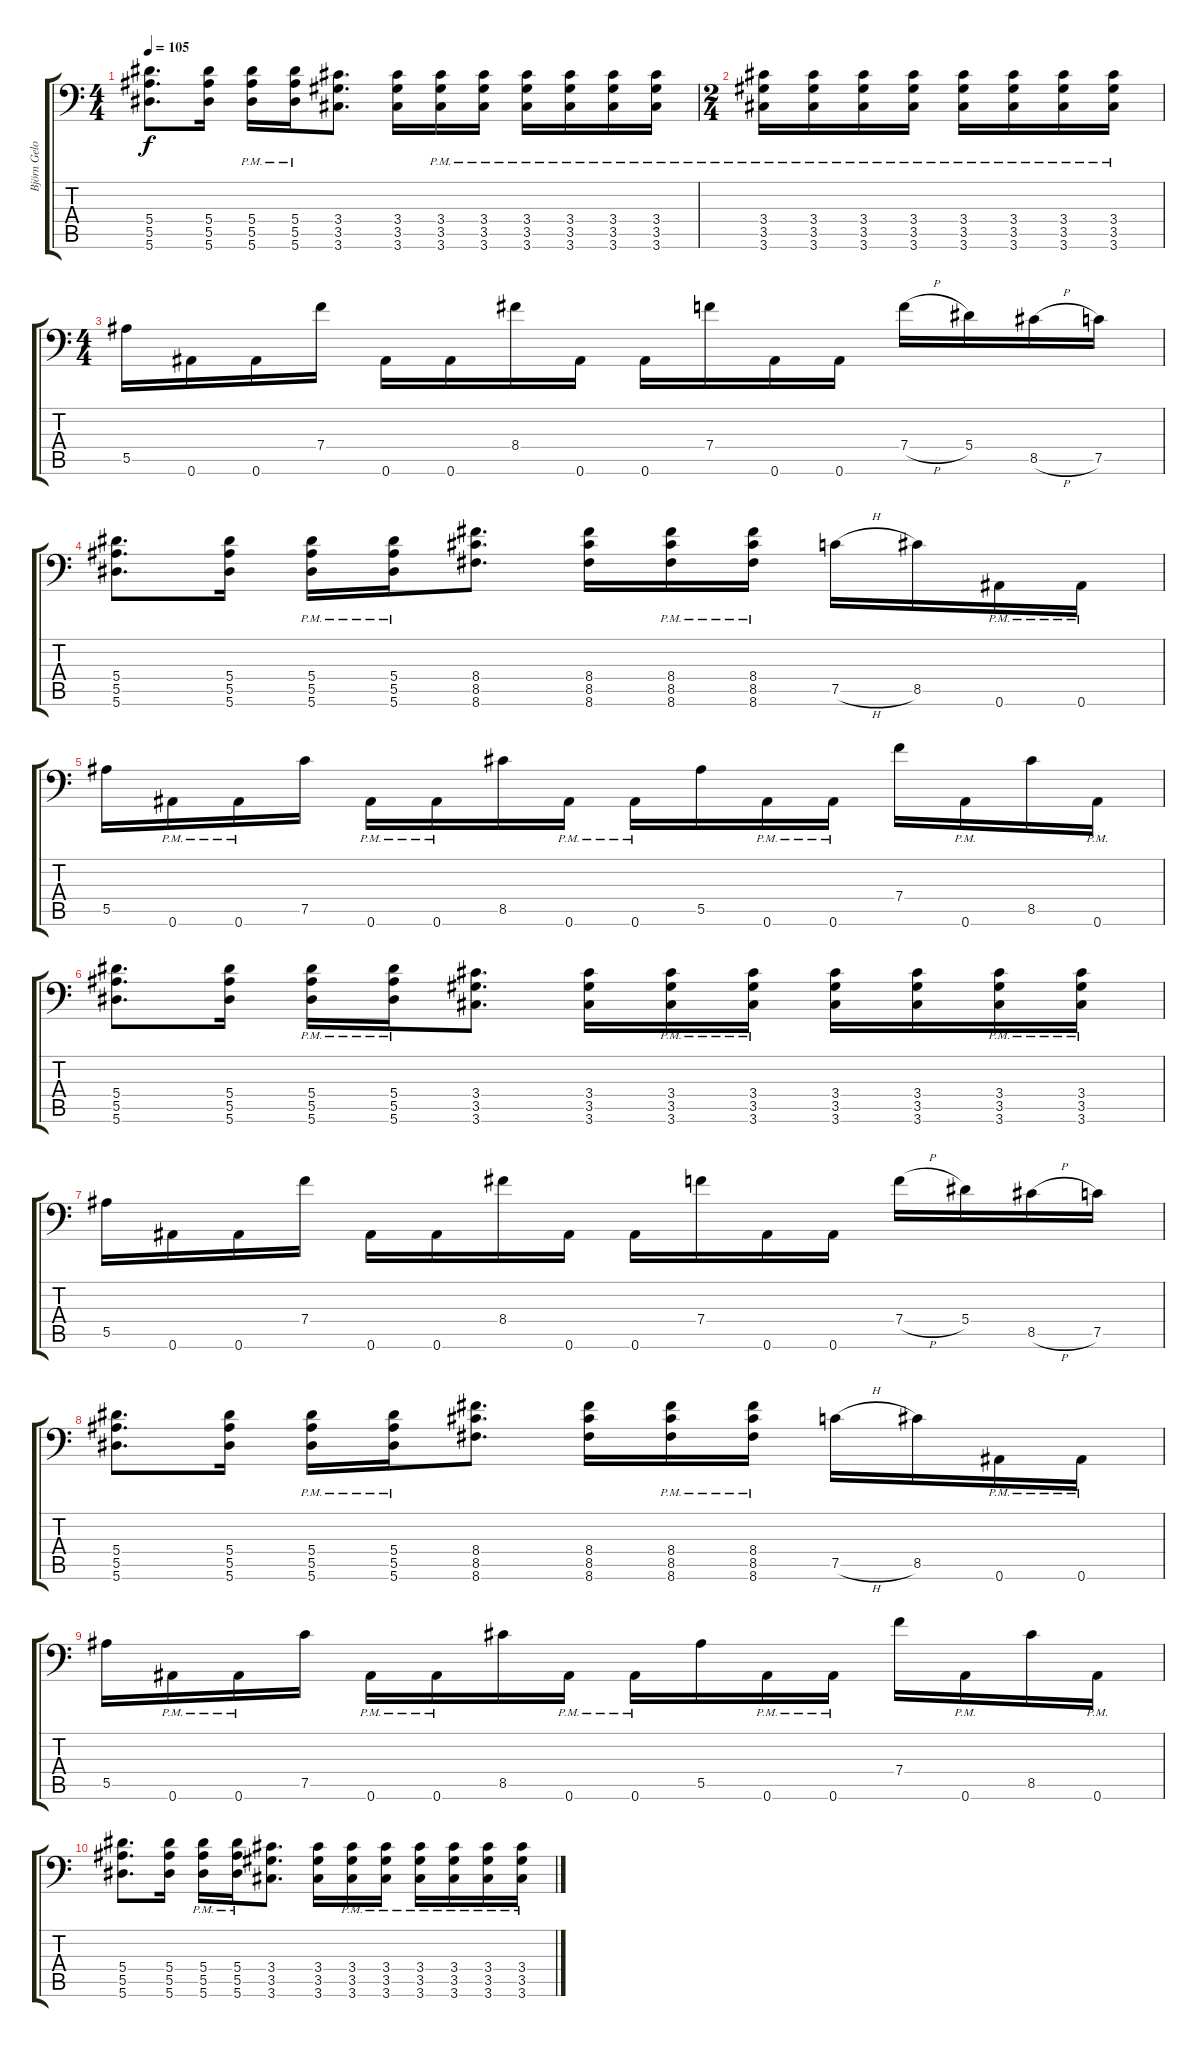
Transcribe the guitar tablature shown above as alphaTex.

\track ("Björn Gelotte" "Björn Gelo") {instrument distortionguitar}
\staff {score tabs}
\tuning (C4 G3 Eb3 Bb2 F2 Bb1) {hide}
\ts (4 4)
\tempo 105
\clef f4
\ks c
(5.4 5.5 5.6).8{d dy f} (5.4 5.5 5.6).16 (5.4{pm} 5.5{pm} 5.6{pm}).16 (5.4{pm} 5.5{pm} 5.6{pm}).16 (3.4 3.5 3.6).8{d} (3.4 3.5 3.6).16 (3.4{pm} 3.5{pm} 3.6{pm}).16 (3.4{pm} 3.5{pm} 3.6{pm}).16 (3.4{pm} 3.5{pm} 3.6{pm}).16 (3.4{pm} 3.5{pm} 3.6{pm}).16 (3.4{pm} 3.5{pm} 3.6{pm}).16 (3.4{pm} 3.5{pm} 3.6{pm}).16 |
\ts (2 4)
(3.4{pm} 3.5{pm} 3.6{pm}).16 (3.4{pm} 3.5{pm} 3.6{pm}).16 (3.4{pm} 3.5{pm} 3.6{pm}).16 (3.4{pm} 3.5{pm} 3.6{pm}).16 (3.4{pm} 3.5{pm} 3.6{pm}).16 (3.4{pm} 3.5{pm} 3.6{pm}).16 (3.4{pm} 3.5{pm} 3.6{pm}).16 (3.4{pm} 3.5{pm} 3.6{pm}).16 |
\ts (4 4)
5.5.16 0.6.16 0.6.16 7.4.16 0.6.16 0.6.16 8.4.16 0.6.16 0.6.16 7.4.16 0.6.16 0.6.16 7.4{h}.16 5.4.16 8.5{h}.16 7.5.16 |
(5.4 5.5 5.6).8{d} (5.4 5.5 5.6).16 (5.4{pm} 5.5{pm} 5.6{pm}).16 (5.4{pm} 5.5{pm} 5.6{pm}).16 (8.4 8.5 8.6).8{d} (8.4 8.5 8.6).16 (8.4{pm} 8.5{pm} 8.6{pm}).16 (8.4{pm} 8.5{pm} 8.6{pm}).16 7.5{h}.16 8.5.16 0.6{pm}.16 0.6{pm}.16 |
5.5.16 0.6{pm}.16 0.6{pm}.16 7.5.16 0.6{pm}.16 0.6{pm}.16 8.5.16 0.6{pm}.16 0.6{pm}.16 5.5.16 0.6{pm}.16 0.6{pm}.16 7.4.16 0.6{pm}.16 8.5.16 0.6{pm}.16 |
(5.4 5.5 5.6).8{d} (5.4 5.5 5.6).16 (5.4{pm} 5.5{pm} 5.6{pm}).16 (5.4{pm} 5.5{pm} 5.6{pm}).16 (3.4 3.5 3.6).8{d} (3.4 3.5 3.6).16 (3.4{pm} 3.5{pm} 3.6{pm}).16 (3.4{pm} 3.5{pm} 3.6{pm}).16 (3.4 3.5 3.6).16 (3.4 3.5 3.6).16 (3.4{pm} 3.5{pm} 3.6{pm}).16 (3.4{pm} 3.5{pm} 3.6{pm}).16 |
5.5.16 0.6.16 0.6.16 7.4.16 0.6.16 0.6.16 8.4.16 0.6.16 0.6.16 7.4.16 0.6.16 0.6.16 7.4{h}.16 5.4.16 8.5{h}.16 7.5.16 |
(5.4 5.5 5.6).8{d} (5.4 5.5 5.6).16 (5.4{pm} 5.5{pm} 5.6{pm}).16 (5.4{pm} 5.5{pm} 5.6{pm}).16 (8.4 8.5 8.6).8{d} (8.4 8.5 8.6).16 (8.4{pm} 8.5{pm} 8.6{pm}).16 (8.4{pm} 8.5{pm} 8.6{pm}).16 7.5{h}.16 8.5.16 0.6{pm}.16 0.6{pm}.16 |
5.5.16 0.6{pm}.16 0.6{pm}.16 7.5.16 0.6{pm}.16 0.6{pm}.16 8.5.16 0.6{pm}.16 0.6{pm}.16 5.5.16 0.6{pm}.16 0.6{pm}.16 7.4.16 0.6{pm}.16 8.5.16 0.6{pm}.16 |
(5.4 5.5 5.6).8{d} (5.4 5.5 5.6).16 (5.4{pm} 5.5{pm} 5.6{pm}).16 (5.4{pm} 5.5{pm} 5.6{pm}).16 (3.4 3.5 3.6).8{d} (3.4 3.5 3.6).16 (3.4{pm} 3.5{pm} 3.6{pm}).16 (3.4{pm} 3.5{pm} 3.6{pm}).16 (3.4{pm} 3.5{pm} 3.6{pm}).16 (3.4{pm} 3.5{pm} 3.6{pm}).16 (3.4{pm} 3.5{pm} 3.6{pm}).16 (3.4{pm} 3.5{pm} 3.6{pm}).16
